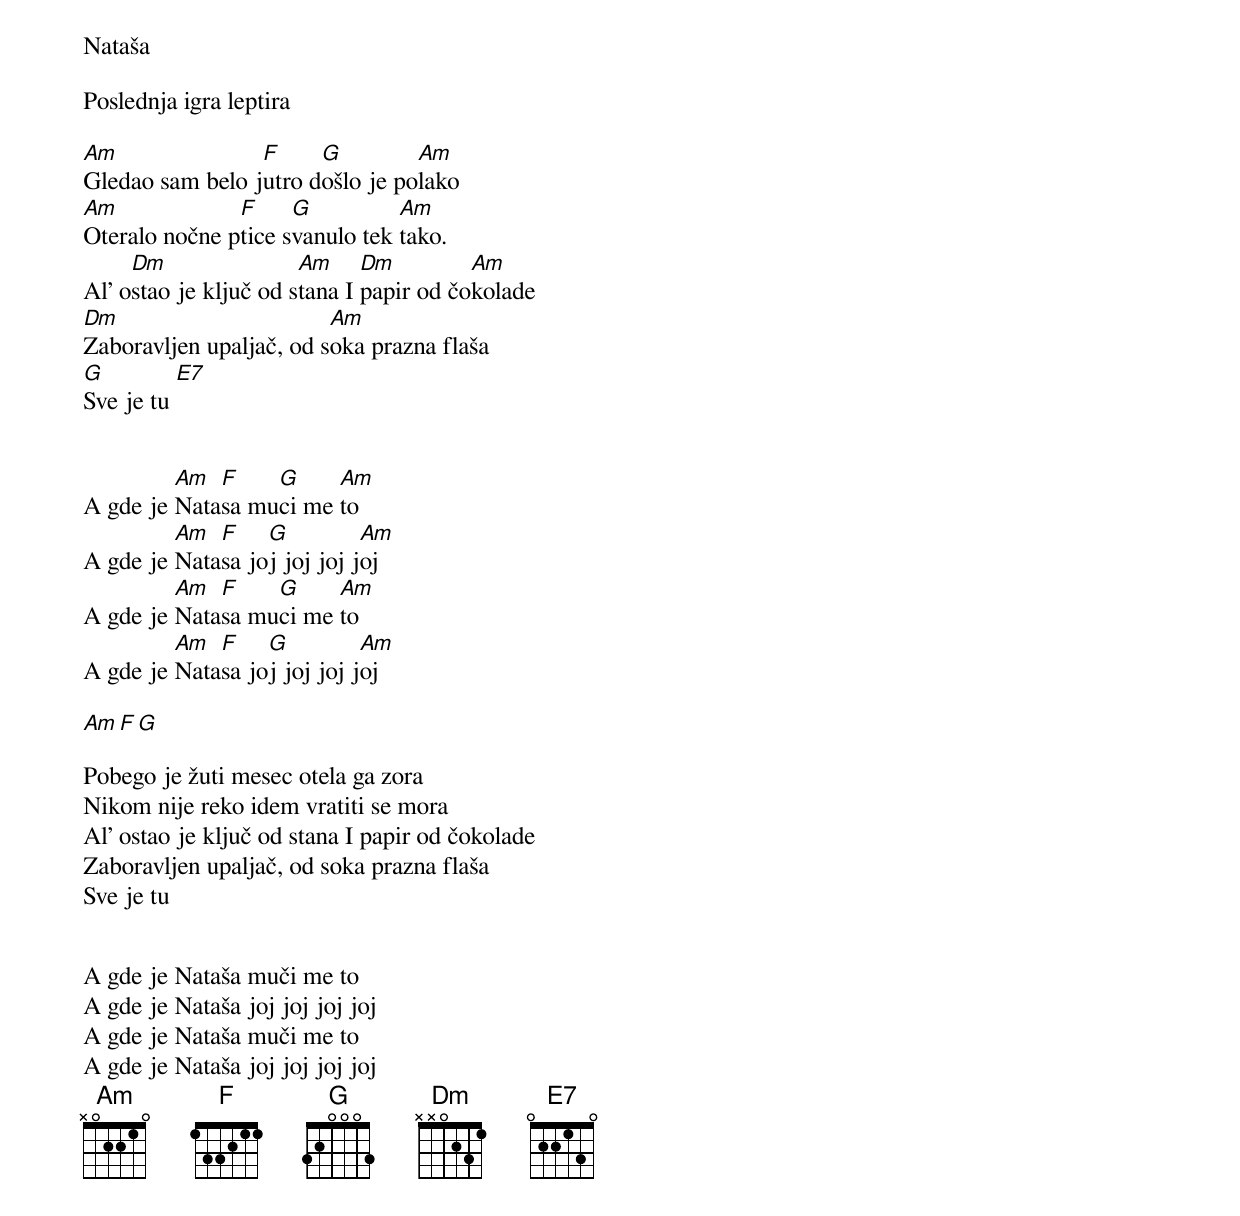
Nataša

Poslednja igra leptira

[Am]Gledao sam belo j[F]utro d[G]ošlo je po[Am]lako
[Am]Oteralo nočne p[F]tice s[G]vanulo tek [Am]tako.
Al’ o[Dm]stao je ključ od s[Am]tana I [Dm]papir od čo[Am]kolade
[Dm]Zaboravljen upaljač, od s[Am]oka prazna flaša
[G]Sve je tu [E7]


A gde je [Am]Nata[F]sa mu[G]ci me [Am]to
A gde je [Am]Nata[F]sa jo[G]j joj joj j[Am]oj
A gde je [Am]Nata[F]sa mu[G]ci me [Am]to
A gde je [Am]Nata[F]sa jo[G]j joj joj j[Am]oj

[Am F G]

Pobego je žuti mesec otela ga zora
Nikom nije reko idem vratiti se mora
Al’ ostao je ključ od stana I papir od čokolade
Zaboravljen upaljač, od soka prazna flaša
Sve je tu


A gde je Nataša muči me to
A gde je Nataša joj joj joj joj
A gde je Nataša muči me to
A gde je Nataša joj joj joj joj
